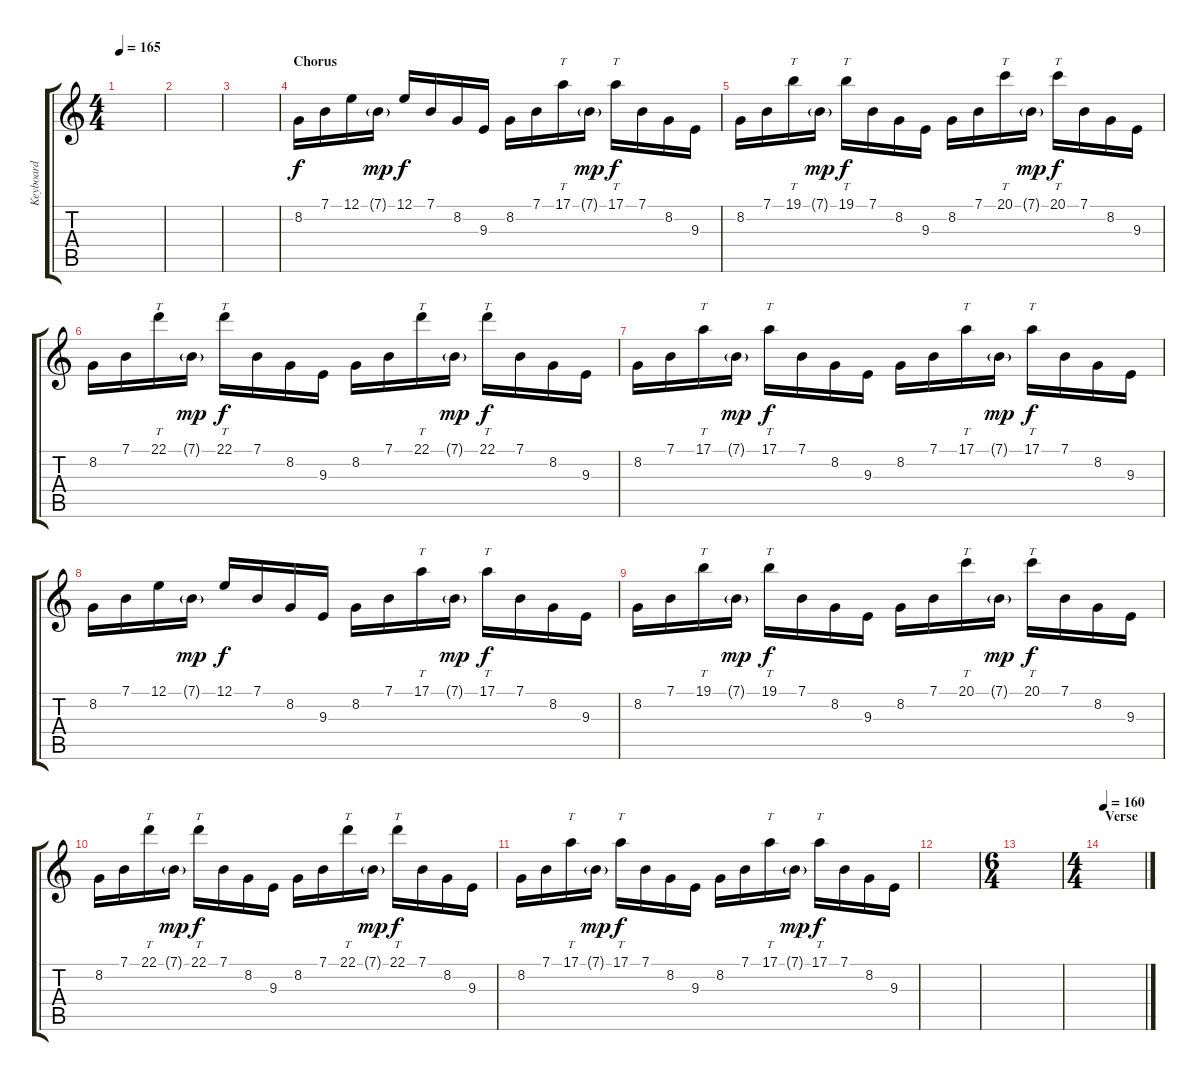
\track ("Keyboard" "Keyboard") {instrument choiraahs}
\staff {score tabs}
\tuning (E4 B3 G3 D3 A2 E2) {hide}
\ts (4 4)
\tempo 165
\clef g2
\ks c
|
|
|
\section ("" "Chorus")
8.2.16{volume 14 instrument harpsichord} 7.1.16 12.1.16 7.1{g}.16{dy mp} 12.1.16{dy f} 7.1.16 8.2.16 9.3.16 8.2.16 7.1.16 17.1.16{tt} 7.1{g}.16{dy mp} 17.1.16{tt dy f} 7.1.16 8.2.16 9.3.16 |
8.2.16 7.1.16 19.1.16{tt} 7.1{g}.16{dy mp} 19.1.16{tt dy f} 7.1.16 8.2.16 9.3.16 8.2.16 7.1.16 20.1.16{tt} 7.1{g}.16{dy mp} 20.1.16{tt dy f} 7.1.16 8.2.16 9.3.16 |
8.2.16 7.1.16 22.1.16{tt} 7.1{g}.16{dy mp} 22.1.16{tt dy f} 7.1.16 8.2.16 9.3.16 8.2.16 7.1.16 22.1.16{tt} 7.1{g}.16{dy mp} 22.1.16{tt dy f} 7.1.16 8.2.16 9.3.16 |
8.2.16 7.1.16 17.1.16{tt} 7.1{g}.16{dy mp} 17.1.16{tt dy f} 7.1.16 8.2.16 9.3.16 8.2.16 7.1.16 17.1.16{tt} 7.1{g}.16{dy mp} 17.1.16{tt dy f} 7.1.16 8.2.16 9.3.16 |
8.2.16 7.1.16 12.1.16 7.1{g}.16{dy mp} 12.1.16{dy f} 7.1.16 8.2.16 9.3.16 8.2.16 7.1.16 17.1.16{tt} 7.1{g}.16{dy mp} 17.1.16{tt dy f} 7.1.16 8.2.16 9.3.16 |
8.2.16 7.1.16 19.1.16{tt} 7.1{g}.16{dy mp} 19.1.16{tt dy f} 7.1.16 8.2.16 9.3.16 8.2.16 7.1.16 20.1.16{tt} 7.1{g}.16{dy mp} 20.1.16{tt dy f} 7.1.16 8.2.16 9.3.16 |
8.2.16 7.1.16 22.1.16{tt} 7.1{g}.16{dy mp} 22.1.16{tt dy f} 7.1.16 8.2.16 9.3.16 8.2.16 7.1.16 22.1.16{tt} 7.1{g}.16{dy mp} 22.1.16{tt dy f} 7.1.16 8.2.16 9.3.16 |
8.2.16 7.1.16 17.1.16{tt} 7.1{g}.16{dy mp} 17.1.16{tt dy f} 7.1.16 8.2.16 9.3.16 8.2.16 7.1.16 17.1.16{tt} 7.1{g}.16{dy mp} 17.1.16{tt dy f} 7.1.16 8.2.16 9.3.16 |
|
\ts (6 4)
|
\ts (4 4)
\section ("" "Verse")
\tempo 160
